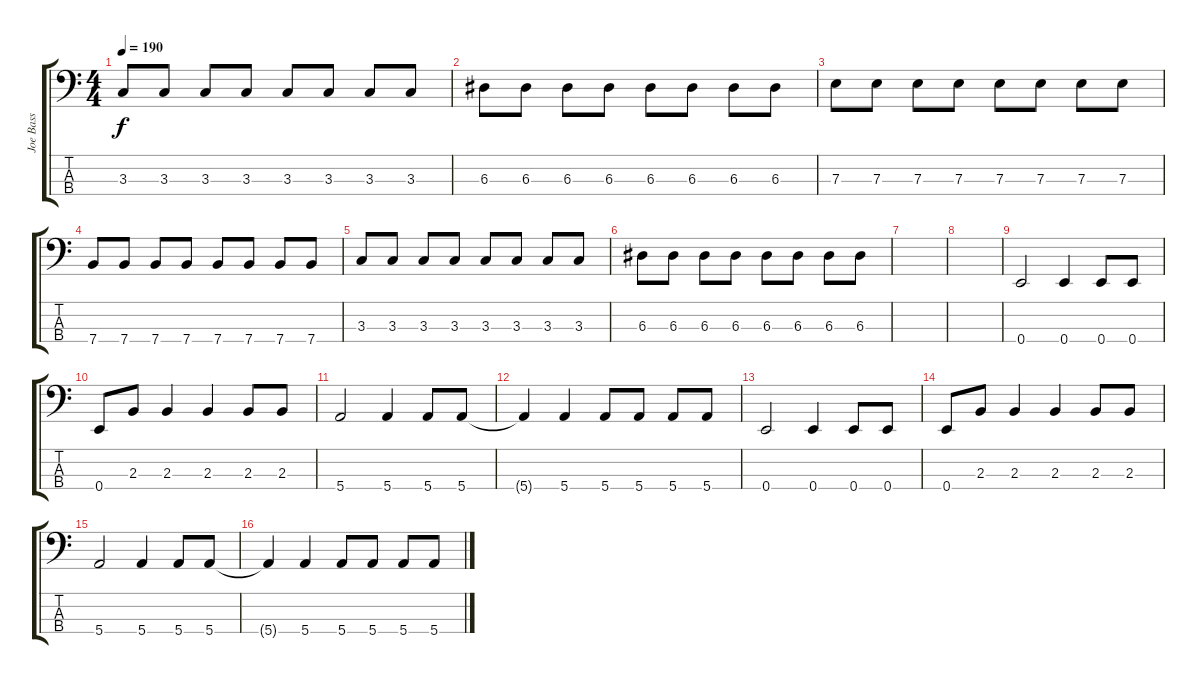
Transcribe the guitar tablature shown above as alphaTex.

\track ("Joe Bass" "Joe Bass") {instrument electricbasspick}
\staff {score tabs}
\tuning (G2 D2 A1 E1) {hide}
\ts (4 4)
\tempo 190
\clef f4
\ks c
3.3.8{dy f} 3.3.8 3.3.8 3.3.8 3.3.8 3.3.8 3.3.8 3.3.8 |
6.3.8 6.3.8 6.3.8 6.3.8 6.3.8 6.3.8 6.3.8 6.3.8 |
7.3.8 7.3.8 7.3.8 7.3.8 7.3.8 7.3.8 7.3.8 7.3.8 |
7.4.8 7.4.8 7.4.8 7.4.8 7.4.8 7.4.8 7.4.8 7.4.8 |
3.3.8 3.3.8 3.3.8 3.3.8 3.3.8 3.3.8 3.3.8 3.3.8 |
6.3.8 6.3.8 6.3.8 6.3.8 6.3.8 6.3.8 6.3.8 6.3.8 |
|
|
0.4.2 0.4.4 0.4.8 0.4.8 |
0.4.8 2.3.8 2.3.4 2.3.4 2.3.8 2.3.8 |
5.4.2 5.4.4 5.4.8 5.4.8 |
5.4{t}.4 5.4.4 5.4.8 5.4.8 5.4.8 5.4.8 |
0.4.2 0.4.4 0.4.8 0.4.8 |
0.4.8 2.3.8 2.3.4 2.3.4 2.3.8 2.3.8 |
5.4.2 5.4.4 5.4.8 5.4.8 |
5.4{t}.4 5.4.4 5.4.8 5.4.8 5.4.8 5.4.8
